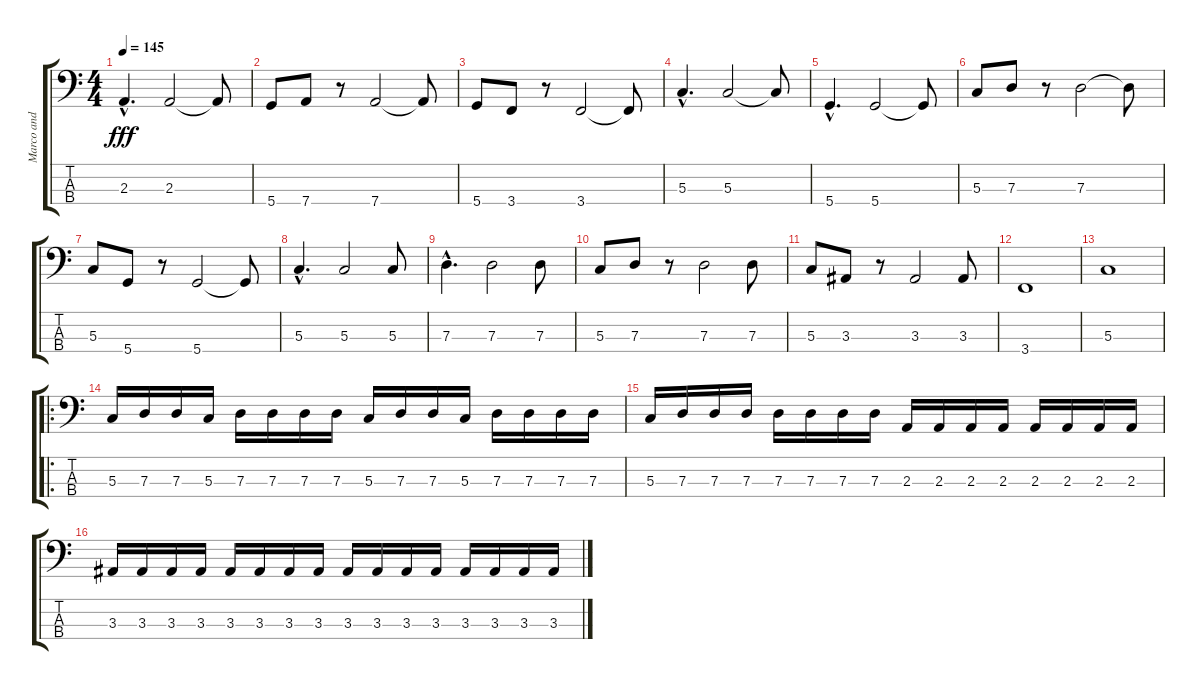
\track ("Marco and his bass" "Marco and ") {instrument electricbassfinger}
\staff {score tabs}
\tuning (F2 C2 G1 D1) {hide}
\ts (4 4)
\tempo 145
\clef f4
\ks c
2.3{hac}.4{d dy fff} 2.3.2 2.3{t}.8 |
5.4.8 7.4.8 r.8 7.4.2 7.4{t}.8 |
5.4.8 3.4.8 r.8 3.4.2 3.4{t}.8 |
5.3{hac}.4{d} 5.3.2 5.3{t}.8 |
5.4{hac}.4{d} 5.4.2 5.4{t}.8 |
5.3.8 7.3.8 r.8 7.3.2 7.3{t}.8 |
5.3.8 5.4.8 r.8 5.4.2 5.4{t}.8 |
5.3{hac}.4{d} 5.3.2 5.3.8 |
7.3{hac}.4{d} 7.3.2 7.3.8 |
5.3.8 7.3.8 r.8 7.3.2 7.3.8 |
5.3.8 3.3.8 r.8 3.3.2 3.3.8 |
3.4.1 |
5.3.1 |
\ro
5.3.16 7.3.16 7.3.16 5.3.16 7.3.16 7.3.16 7.3.16 7.3.16 5.3.16 7.3.16 7.3.16 5.3.16 7.3.16 7.3.16 7.3.16 7.3.16 |
5.3.16 7.3.16 7.3.16 7.3.16 7.3.16 7.3.16 7.3.16 7.3.16 2.3.16 2.3.16 2.3.16 2.3.16 2.3.16 2.3.16 2.3.16 2.3.16 |
3.3.16 3.3.16 3.3.16 3.3.16 3.3.16 3.3.16 3.3.16 3.3.16 3.3.16 3.3.16 3.3.16 3.3.16 3.3.16 3.3.16 3.3.16 3.3.16
